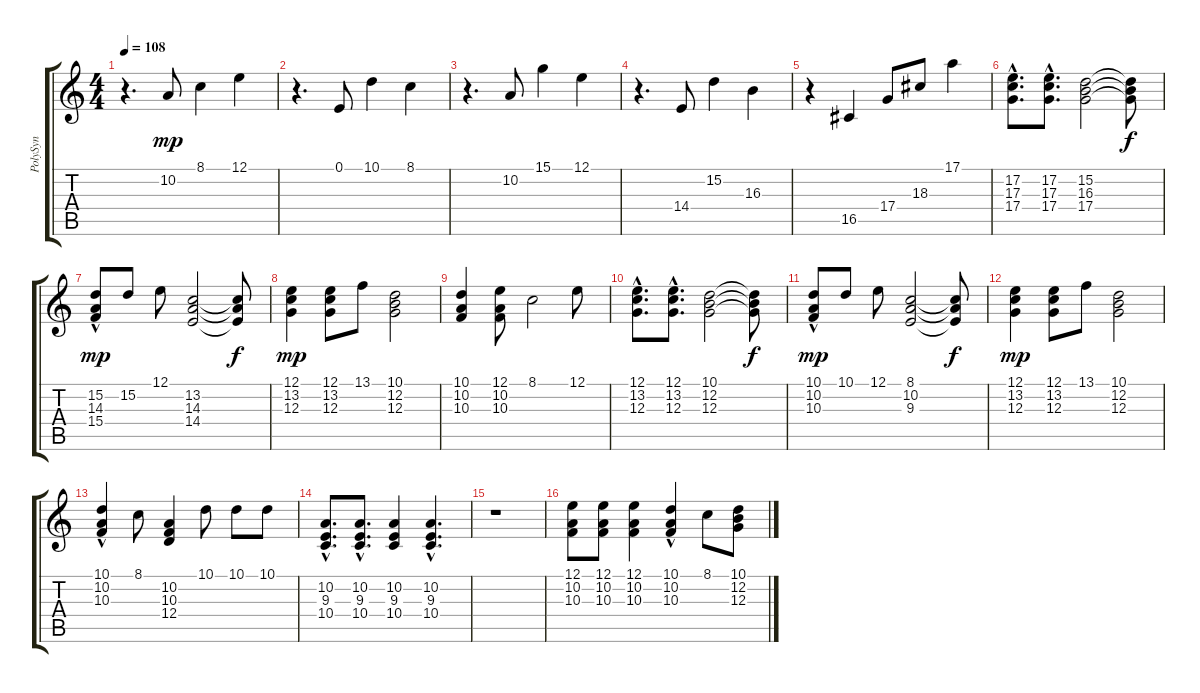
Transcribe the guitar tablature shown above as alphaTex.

\track ("PolySyn" "PolySyn") {instrument pad1newage}
\staff {score tabs}
\tuning (E4 B3 G3 D3 A2 E2) {hide}
\ts (4 4)
\tempo 108
\clef g2
\ks c
r.4{d dy mp} 10.2.8 8.1.4 12.1.4 |
r.4{d} 0.1.8 10.1.4 8.1.4 |
r.4{d} 10.2.8 15.1.4 12.1.4 |
r.4{d} 14.4.8 15.2.4 16.3.4 |
r.4 16.5.4 17.4.8 18.3.8 17.1.4 |
(17.2{hac} 17.3{hac} 17.4{hac}).8{d} (17.2{hac} 17.3{hac} 17.4{hac}).8{d} (15.2 16.3 17.4).2 (15.2{t} 16.3{t} 17.4{t}).8{dy f} |
(15.2 14.3{hac} 15.4{hac}).8{dy mp} 15.2.8 12.1.8 (13.2 14.3 14.4).2 (13.2{t} 14.3{t} 14.4{t}).8{dy f} |
(12.1 13.2 12.3).4{dy mp} (12.1 13.2 12.3).8 13.1.8 (10.1 12.2 12.3).2 |
(10.1 10.2 10.3).4 (12.1 10.2 10.3).8 8.1.2 12.1.8 |
(12.1{hac} 13.2{hac} 12.3{hac}).8{d} (12.1{hac} 13.2{hac} 12.3{hac}).8{d} (10.1 12.2 12.3).2 (10.1{t} 12.2{t} 12.3{t}).8{dy f} |
(10.1 10.2{hac} 10.3{hac}).8{dy mp} 10.1.8 12.1.8 (8.1 10.2 9.3).2 (8.1{t} 10.2{t} 9.3{t}).8{dy f} |
(12.1 13.2 12.3).4{dy mp} (12.1 13.2 12.3).8 13.1.8 (10.1 12.2 12.3).2 |
(10.1 10.2{hac} 10.3{hac}).4 8.1.8 (10.2 10.3 12.4).4 10.1.8 10.1.8 10.1.8 |
(10.2{hac} 9.3{hac} 10.4{hac}).8{d} (10.2{hac} 9.3{hac} 10.4{hac}).8{d} (10.2 9.3 10.4).4 (10.2{hac} 9.3{hac} 10.4{hac}).4{d} |
r.1 |
(12.1 10.2 10.3).8 (12.1 10.2 10.3).8 (12.1 10.2 10.3).4 (10.1 10.2{hac} 10.3{hac}).4 8.1.8 (10.1 12.2 12.3).8
